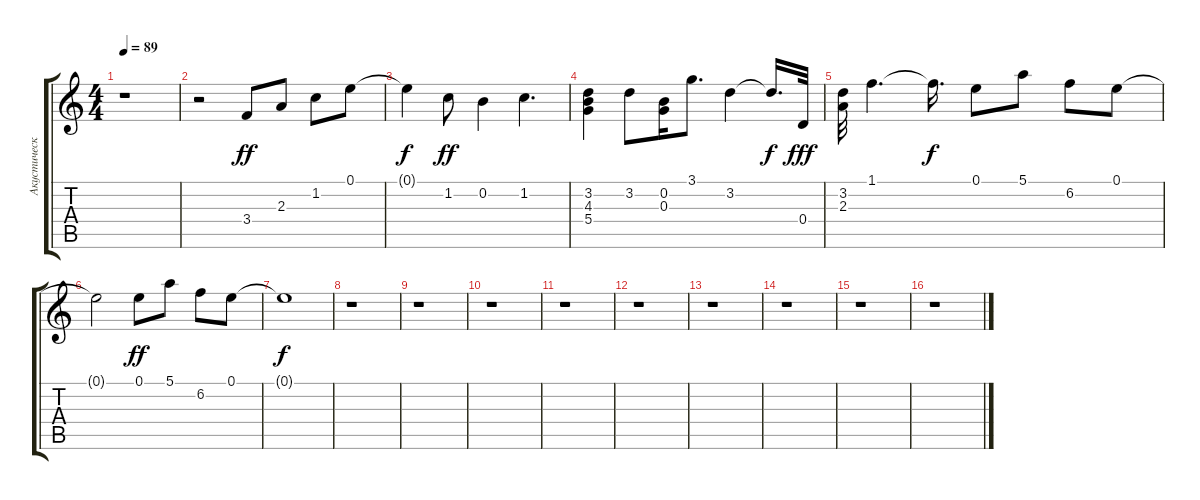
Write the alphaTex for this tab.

\track ("Акустическая Гитара " "Акустическ") {instrument acousticguitarsteel}
\staff {score tabs}
\tuning (E4 B3 G3 D3 A2 E2) {hide}
\ts (4 4)
\tempo 89
\clef g2
\ks c
r.1{dy f} |
r.2 3.4.8{dy ff} 2.3.8 1.2.8 0.1.8 |
0.1{t}.4{dy f} 1.2.8{dy ff} 0.2.4 1.2.4{d} |
(3.2 4.3 5.4).4 3.2.8 (0.2 0.3).16 3.1.8{d} 3.2.4 3.2{t}.16{d dy f} 0.4.32{dy fff} |
(3.2 2.3).32 1.1.4{d} 1.1{t}.16{d dy f} 0.1.8 5.1.8 6.2.8 0.1.8 |
0.1{t}.2 0.1.8{dy ff} 5.1.8 6.2.8 0.1.8 |
0.1{t}.1{dy f} |
r.1 |
r.1 |
r.1 |
r.1 |
r.1 |
r.1 |
r.1 |
r.1 |
r.1
